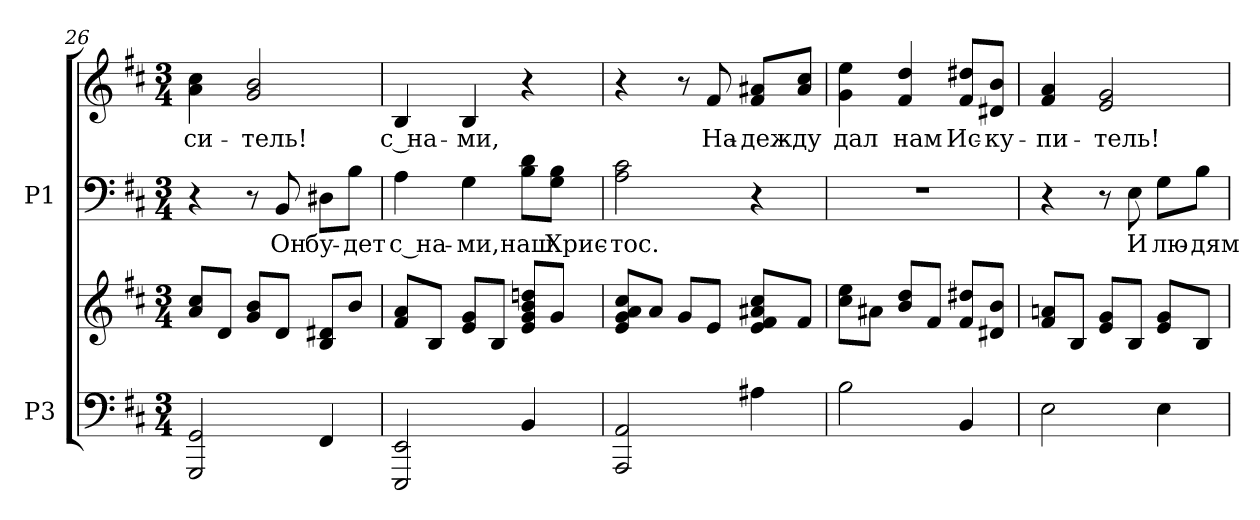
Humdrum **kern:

**kern	**kern	**kern	**text	**kern	**text
*part2	*part2	*part1	*part1	*part1	*part1
*staff4	*staff3	*staff2	*staff2	*staff1	*staff1
*I"P3	*	*I"P1	*	*	*
!!LO:LB:g=z
*clefF4	*clefG2	*clefF4	*	*clefG2	*
*k[f#c#]	*k[f#c#]	*k[f#c#]	*	*k[f#c#]	*
*D:	*D:	*D:	*	*D:	*
*M3/4	*M3/4	*M3/4	*	*M3/4	*
=26	=26	=26	=26	=26	=26
!	!	!	!	!	!LO:LY:b:color=#000000
2GGGi/ 2GGi	8ai/ 8cc#iL	4r	.	4ai\ 4cc#i	-си-
.	8di/J	.	.	.	.
!	!	!	!	!	!LO:LY:b:color=#000000
.	8gi/ 8biL	8r	.	2gi/ 2bi	-тель!
!	!	!	!LO:LY:a:color=#000000	!	!
.	8di/J	8BBi/	Он	.	.
!	!	!	!LO:LY:a:color=#000000	!	!
4FF#i/	8Bi/ 8d#XiL	8D#Xi\L	бу-	.	.
!	!	!	!LO:LY:a:color=#000000	!	!
.	8bi/J	8Bi\J	-дет	.	.
=27	=27	=27	=27	=27	=27
!	!	!	!LO:LY:a:color=#000000	!	!
!	!	!	!	!	!LO:LY:b:color=#000000
2EEEi/ 2EEi	8f#i/ 8aiL	4Ai\	с на-	4Bi/	с на-
.	8Bi/J	.	.	.	.
!	!	!	!LO:LY:a:color=#000000	!	!
!	!	!	!	!	!LO:LY:b:color=#000000
.	8ei/ 8giL	4Gi\	-ми,	4Bi/	-ми,
.	8Bi/J	.	.	.	.
!	!	!	!LO:LY:a:color=#000000	!	!
4BBi/	8ei/ 8gi 8bi 8ddniL	8Bi\ 8diL	наш	4r	.
!	!	!	!LO:LY:a:color=#000000	!	!
.	8gi/J	8Gi\ 8BiJ	Хрис-	.	.
=28	=28	=28	=28	=28	=28
!	!	!	!LO:LY:a:color=#000000	!	!
2AAAi/ 2AAi	8ei/ 8gi 8ai 8cc#iL	2Ai\ 2c#i	-тос.	4r	.
.	8ai/J	.	.	.	.
.	8gi/L	.	.	8r	.
!	!	!	!	!	!LO:LY:b:color=#000000
.	8ei/J	.	.	8f#i/	На-
!	!	!	!	!	!LO:LY:b:color=#000000
4A#Xi\	8ei/ 8f#i 8a#Xi 8cc#iL	4r	.	8f#i/ 8a#XiL	-деж-
!	!	!	!	!	!LO:LY:b:color=#000000
.	8f#i/J	.	.	8a#i/ 8cc#iJ	-ду
=29	=29	=29	=29	=29	=29
!	!	!LO:N:vis=1	!	!	!
!	!	!	!	!	!LO:LY:b:color=#000000
2Bi\	8cc#i\ 8eeiL	2.r	.	4gi\ 4eei	дал
.	8a#Xi\J	.	.	.	.
!	!	!	!	!	!LO:LY:b:color=#000000
.	8bi/ 8ddiL	.	.	4f#i/ 4ddi	нам
.	8f#i/J	.	.	.	.
!	!	!	!	!	!LO:LY:b:color=#000000
4BBi/	8f#i/ 8dd#XiL	.	.	8f#i/ 8dd#XiL	Ис-
!	!	!	!	!	!LO:LY:b:color=#000000
.	8d#Xi/ 8biJ	.	.	8d#Xi/ 8biJ	-ку-
=30	=30	=30	=30	=30	=30
!	!	!	!	!	!LO:LY:b:color=#000000
2Ei\	8f#i/ 8aniL	4r	.	4f#i/ 4ai	-пи-
.	8Bi/J	.	.	.	.
!	!	!	!	!	!LO:LY:b:color=#000000
.	8ei/ 8giL	8r	.	2ei/ 2gi	-тель!
!	!	!	!LO:LY:a:color=#000000	!	!
.	8Bi/J	8Ei\	И	.	.
!	!	!	!LO:LY:a:color=#000000	!	!
4Ei\	8ei/ 8giL	8Gi\L	лю-	.	.
!	!	!	!LO:LY:a:color=#000000	!	!
.	8Bi/J	8Bi\J	-дям	.	.
=	=	=	=	=	=
*-	*-	*-	*-	*-	*-
